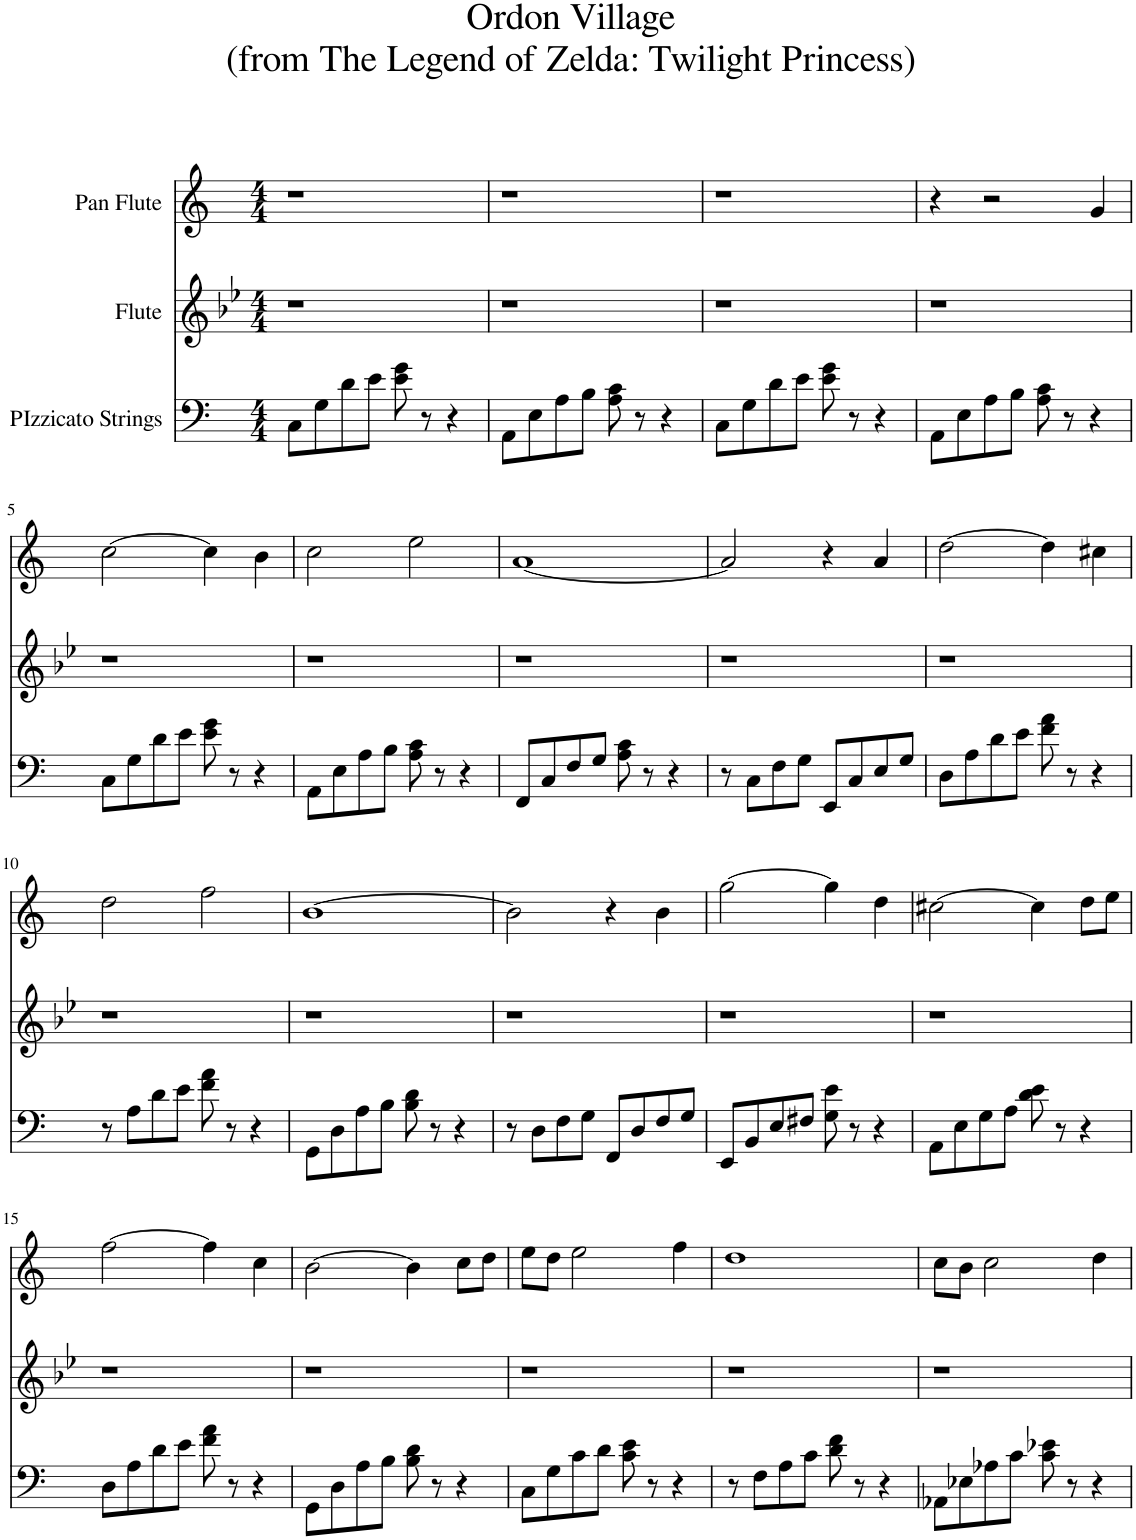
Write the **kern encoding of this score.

**kern	**kern	**kern
*part3	*part2	*part1
*staff3	*staff2	*staff1
*I"PIzzicato Strings	*I"Flute	*I"Pan Flute
*I'Str	*I'Fl	*I'P Fl
*clefF4	*clefG2	*clefG2
*k[]	*k[b-e-]	*k[]
*M4/4	*M4/4	*M4/4
=1	=1	=1
8C\L	1r	1r
8G\	.	.
8d\	.	.
8e\J	.	.
8e\ 8g\	.	.
8r	.	.
4r	.	.
=2	=2	=2
8AA\L	1r	1r
8E\	.	.
8A\	.	.
8B\J	.	.
8A\ 8c\	.	.
8r	.	.
4r	.	.
=3	=3	=3
8C\L	1r	1r
8G\	.	.
8d\	.	.
8e\J	.	.
8e\ 8g\	.	.
8r	.	.
4r	.	.
=4	=4	=4
8AA\L	1r	4r
8E\	.	.
8A\	.	2r
8B\J	.	.
8A\ 8c\	.	.
8r	.	.
4r	.	4g/
!!LO:LB:g=z
=5	=5	=5
8C\L	1r	[2cc\
8G\	.	.
8d\	.	.
8e\J	.	.
8e\ 8g\	.	4cc\]
8r	.	.
4r	.	4b\
=6	=6	=6
8AA\L	1r	2cc\
8E\	.	.
8A\	.	.
8B\J	.	.
8A\ 8c\	.	2ee\
8r	.	.
4r	.	.
=7	=7	=7
8FF/L	1r	[1a
8C/	.	.
8F/	.	.
8G/J	.	.
8A\ 8c\	.	.
8r	.	.
4r	.	.
=8	=8	=8
8r	1r	2a/]
8C\L	.	.
8F\	.	.
8G\J	.	.
8EE/L	.	4r
8C/	.	.
8E/	.	4a/
8G/J	.	.
=9	=9	=9
8D\L	1r	[2dd\
8A\	.	.
8d\	.	.
8e\J	.	.
8f\ 8a\	.	4dd\]
8r	.	.
4r	.	4cc#X\
!!LO:LB:g=z
=10	=10	=10
8r	1r	2dd\
8A\L	.	.
8d\	.	.
8e\J	.	.
8f\ 8a\	.	2ff\
8r	.	.
4r	.	.
=11	=11	=11
8GG\L	1r	[1b
8D\	.	.
8A\	.	.
8B\J	.	.
8B\ 8d\	.	.
8r	.	.
4r	.	.
=12	=12	=12
8r	1r	2b\]
8D\L	.	.
8F\	.	.
8G\J	.	.
8FF/L	.	4r
8D/	.	.
8F/	.	4b\
8G/J	.	.
=13	=13	=13
8EE/L	1r	[2gg\
8BB/	.	.
8E/	.	.
8F#X/J	.	.
8G\ 8e\	.	4gg\]
8r	.	.
4r	.	4dd\
=14	=14	=14
8AA\L	1r	[2cc#X\
8E\	.	.
8G\	.	.
8A\J	.	.
8d\ 8e\	.	4cc#\]
8r	.	.
4r	.	8dd\L
.	.	8ee\J
!!LO:LB:g=z
=15	=15	=15
8D\L	1r	[2ff\
8A\	.	.
8d\	.	.
8e\J	.	.
8f\ 8a\	.	4ff\]
8r	.	.
4r	.	4cc\
=16	=16	=16
8GG\L	1r	[2b\
8D\	.	.
8A\	.	.
8B\J	.	.
8B\ 8d\	.	4b\]
8r	.	.
4r	.	8cc\L
.	.	8dd\J
=17	=17	=17
8C\L	1r	8ee\L
8G\	.	8dd\J
8c\	.	2ee\
8d\J	.	.
8c\ 8e\	.	.
8r	.	.
4r	.	4ff\
=18	=18	=18
8r	1r	1dd
8F\L	.	.
8A\	.	.
8c\J	.	.
8d\ 8f\	.	.
8r	.	.
4r	.	.
=19	=19	=19
8AA-X\L	1r	8cc\L
8E-X\	.	8b\J
8A-X\	.	2cc\
8c\J	.	.
8c\ 8e-X\	.	.
8r	.	.
4r	.	4dd\
=	=	=
*-	*-	*-
